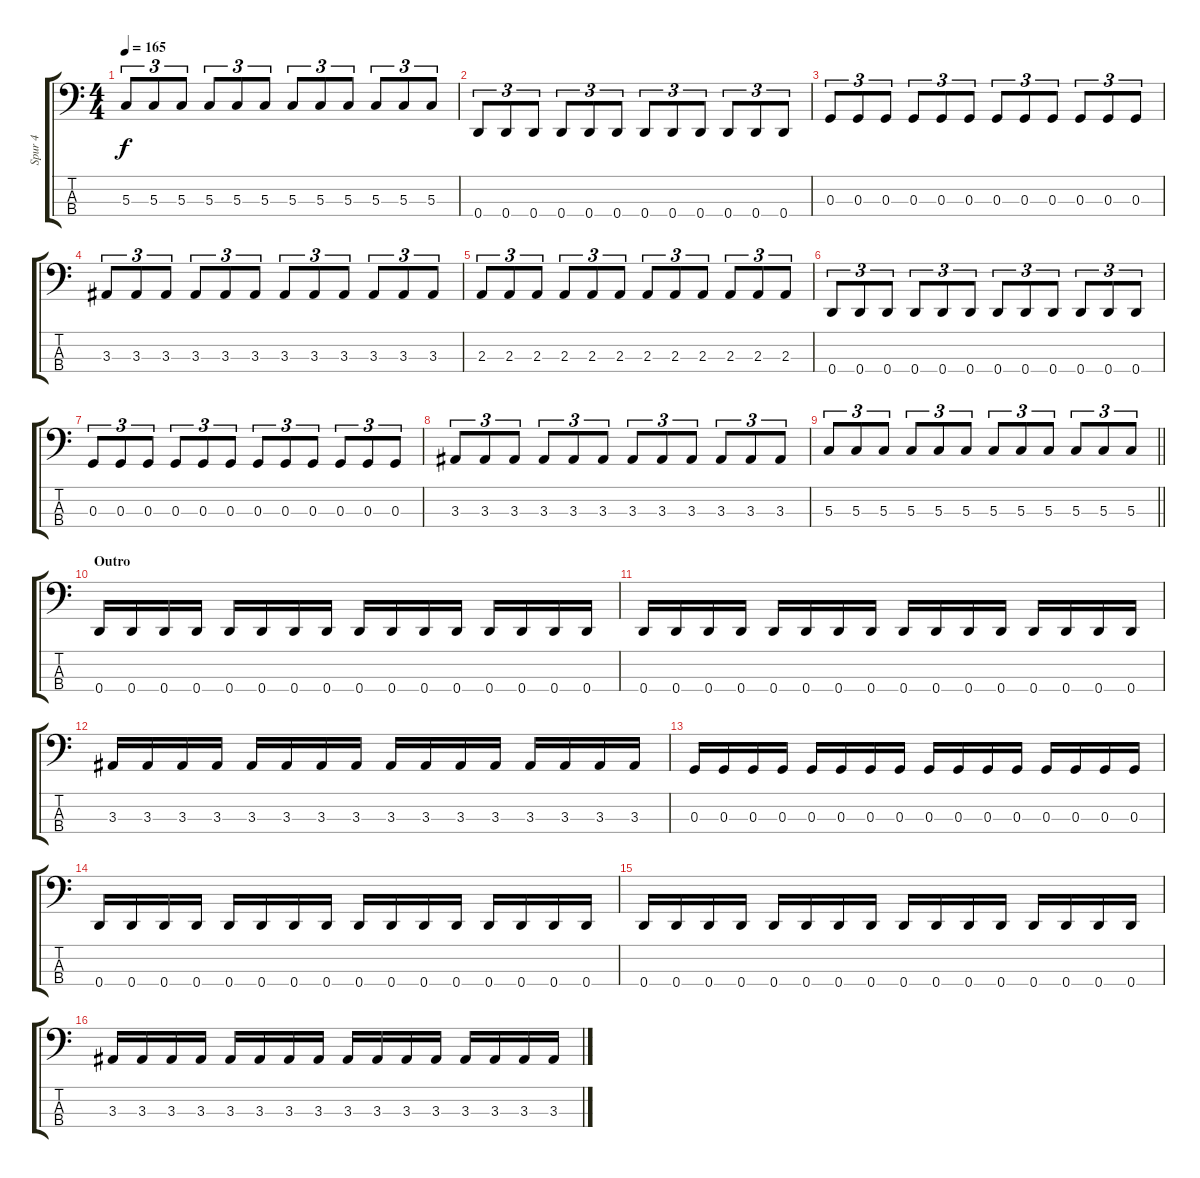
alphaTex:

\track ("Spur 4" "Spur 4") {instrument electricbassfinger}
\staff {score tabs}
\tuning (F2 C2 G1 D1) {hide}
\ts (4 4)
\tempo 165
\clef f4
\ks c
5.3.8{tu (3 2) dy f} 5.3.8{tu (3 2)} 5.3.8{tu (3 2)} 5.3.8{tu (3 2)} 5.3.8{tu (3 2)} 5.3.8{tu (3 2)} 5.3.8{tu (3 2)} 5.3.8{tu (3 2)} 5.3.8{tu (3 2)} 5.3.8{tu (3 2)} 5.3.8{tu (3 2)} 5.3.8{tu (3 2)} |
0.4.8{tu (3 2)} 0.4.8{tu (3 2)} 0.4.8{tu (3 2)} 0.4.8{tu (3 2)} 0.4.8{tu (3 2)} 0.4.8{tu (3 2)} 0.4.8{tu (3 2)} 0.4.8{tu (3 2)} 0.4.8{tu (3 2)} 0.4.8{tu (3 2)} 0.4.8{tu (3 2)} 0.4.8{tu (3 2)} |
0.3.8{tu (3 2)} 0.3.8{tu (3 2)} 0.3.8{tu (3 2)} 0.3.8{tu (3 2)} 0.3.8{tu (3 2)} 0.3.8{tu (3 2)} 0.3.8{tu (3 2)} 0.3.8{tu (3 2)} 0.3.8{tu (3 2)} 0.3.8{tu (3 2)} 0.3.8{tu (3 2)} 0.3.8{tu (3 2)} |
3.3.8{tu (3 2)} 3.3.8{tu (3 2)} 3.3.8{tu (3 2)} 3.3.8{tu (3 2)} 3.3.8{tu (3 2)} 3.3.8{tu (3 2)} 3.3.8{tu (3 2)} 3.3.8{tu (3 2)} 3.3.8{tu (3 2)} 3.3.8{tu (3 2)} 3.3.8{tu (3 2)} 3.3.8{tu (3 2)} |
2.3.8{tu (3 2)} 2.3.8{tu (3 2)} 2.3.8{tu (3 2)} 2.3.8{tu (3 2)} 2.3.8{tu (3 2)} 2.3.8{tu (3 2)} 2.3.8{tu (3 2)} 2.3.8{tu (3 2)} 2.3.8{tu (3 2)} 2.3.8{tu (3 2)} 2.3.8{tu (3 2)} 2.3.8{tu (3 2)} |
0.4.8{tu (3 2)} 0.4.8{tu (3 2)} 0.4.8{tu (3 2)} 0.4.8{tu (3 2)} 0.4.8{tu (3 2)} 0.4.8{tu (3 2)} 0.4.8{tu (3 2)} 0.4.8{tu (3 2)} 0.4.8{tu (3 2)} 0.4.8{tu (3 2)} 0.4.8{tu (3 2)} 0.4.8{tu (3 2)} |
0.3.8{tu (3 2)} 0.3.8{tu (3 2)} 0.3.8{tu (3 2)} 0.3.8{tu (3 2)} 0.3.8{tu (3 2)} 0.3.8{tu (3 2)} 0.3.8{tu (3 2)} 0.3.8{tu (3 2)} 0.3.8{tu (3 2)} 0.3.8{tu (3 2)} 0.3.8{tu (3 2)} 0.3.8{tu (3 2)} |
3.3.8{tu (3 2)} 3.3.8{tu (3 2)} 3.3.8{tu (3 2)} 3.3.8{tu (3 2)} 3.3.8{tu (3 2)} 3.3.8{tu (3 2)} 3.3.8{tu (3 2)} 3.3.8{tu (3 2)} 3.3.8{tu (3 2)} 3.3.8{tu (3 2)} 3.3.8{tu (3 2)} 3.3.8{tu (3 2)} |
\barLineRight lightlight
5.3.8{tu (3 2)} 5.3.8{tu (3 2)} 5.3.8{tu (3 2)} 5.3.8{tu (3 2)} 5.3.8{tu (3 2)} 5.3.8{tu (3 2)} 5.3.8{tu (3 2)} 5.3.8{tu (3 2)} 5.3.8{tu (3 2)} 5.3.8{tu (3 2)} 5.3.8{tu (3 2)} 5.3.8{tu (3 2)} |
\section ("" "Outro")
0.4.16 0.4.16 0.4.16 0.4.16 0.4.16 0.4.16 0.4.16 0.4.16 0.4.16 0.4.16 0.4.16 0.4.16 0.4.16 0.4.16 0.4.16 0.4.16 |
0.4.16 0.4.16 0.4.16 0.4.16 0.4.16 0.4.16 0.4.16 0.4.16 0.4.16 0.4.16 0.4.16 0.4.16 0.4.16 0.4.16 0.4.16 0.4.16 |
3.3.16 3.3.16 3.3.16 3.3.16 3.3.16 3.3.16 3.3.16 3.3.16 3.3.16 3.3.16 3.3.16 3.3.16 3.3.16 3.3.16 3.3.16 3.3.16 |
0.3.16 0.3.16 0.3.16 0.3.16 0.3.16 0.3.16 0.3.16 0.3.16 0.3.16 0.3.16 0.3.16 0.3.16 0.3.16 0.3.16 0.3.16 0.3.16 |
0.4.16 0.4.16 0.4.16 0.4.16 0.4.16 0.4.16 0.4.16 0.4.16 0.4.16 0.4.16 0.4.16 0.4.16 0.4.16 0.4.16 0.4.16 0.4.16 |
0.4.16 0.4.16 0.4.16 0.4.16 0.4.16 0.4.16 0.4.16 0.4.16 0.4.16 0.4.16 0.4.16 0.4.16 0.4.16 0.4.16 0.4.16 0.4.16 |
3.3.16 3.3.16 3.3.16 3.3.16 3.3.16 3.3.16 3.3.16 3.3.16 3.3.16 3.3.16 3.3.16 3.3.16 3.3.16 3.3.16 3.3.16 3.3.16
